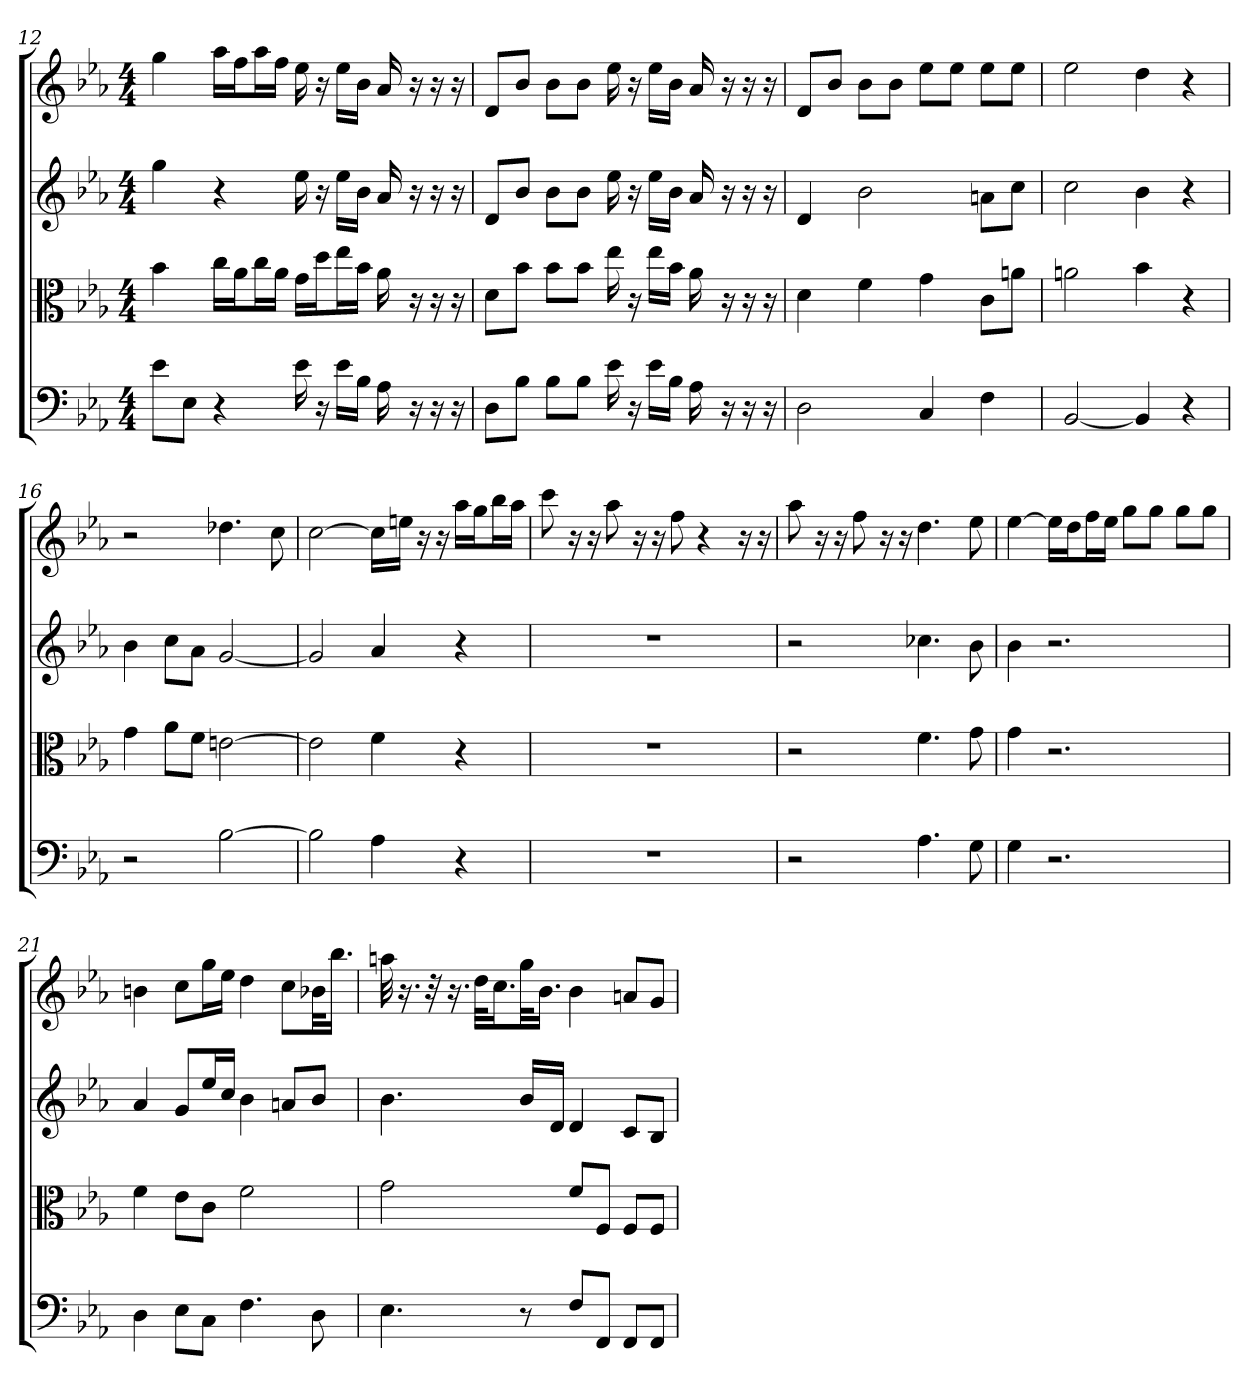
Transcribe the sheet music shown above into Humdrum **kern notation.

**kern	**kern	**kern	**kern
*part4	*part3	*part2	*part1
*staff4	*staff3	*staff2	*staff1
*clefF4	*clefC3	*clefG2	*clefG2
*k[b-e-a-]	*k[b-e-a-]	*k[b-e-a-]	*k[b-e-a-]
*E-:	*E-:	*E-:	*E-:
*M4/4	*M4/4	*M4/4	*M4/4
=12	=12	=12	=12
8e-\L	4b-	4gg	4gg
8E-\J	.	.	.
4r	16cc\LL	4r	16aa-\LL
.	16a-\J	.	16ff\J
.	16cc\L	.	16aa-\L
.	16a-\JJ	.	16ff\JJ
16e-	16g\LL	16ee-	16ee-
16r	16dd\J	16r	16r
16e-\LL	16ee-\L	16ee-\LL	16ee-\LL
16B-\JJ	16b-\JJ	16b-\JJ	16b-\JJ
16A-	16a-	16a-	16a-
16r	16r	16r	16r
16r	16r	16r	16r
16r	16r	16r	16r
=13	=13	=13	=13
8D\L	8d\L	8d/L	8d/L
8B-\J	8b-\J	8b-/J	8b-/J
8B-\L	8b-\L	8b-\L	8b-\L
8B-\J	8b-\J	8b-\J	8b-\J
16e-	16ee-	16ee-	16ee-
16r	16r	16r	16r
16e-\LL	16ee-\LL	16ee-\LL	16ee-\LL
16B-\JJ	16b-\JJ	16b-\JJ	16b-\JJ
16A-	16a-	16a-	16a-
16r	16r	16r	16r
16r	16r	16r	16r
16r	16r	16r	16r
=14	=14	=14	=14
2D	4d	4d	8d/L
.	.	.	8b-/J
.	4f	2b-	8b-\L
.	.	.	8b-\J
4C	4g	.	8ee-\L
.	.	.	8ee-\J
4F	8c\L	8an\L	8ee-\L
.	8an\J	8cc\J	8ee-\J
=15	=15	=15	=15
[2BB-	2an	2cc	2ee-
4BB-]	4b-	4b-	4dd
4r	4r	4r	4r
=16	=16	=16	=16
2r	4g	4b-	2r
.	8a-\L	8cc\L	.
.	8f\J	8a-\J	.
[2B-	[2en	[2g	4.dd-X
.	.	.	8cc
=17	=17	=17	=17
2B-]	2e]	2g]	[2cc
4A-	4f	4a-	16cc\LL]
.	.	.	16een\JJ
.	.	.	16r
.	.	.	16r
4r	4r	4r	16aa-\LL
.	.	.	16gg\J
.	.	.	16bb-\L
.	.	.	16aa-\JJ
=18	=18	=18	=18
1r	1r	1r	8ccc
.	.	.	16r
.	.	.	16r
.	.	.	8aa-
.	.	.	16r
.	.	.	16r
.	.	.	8ff
.	.	.	4r
.	.	.	16r
.	.	.	16r
=19	=19	=19	=19
2r	2r	2r	8aa-
.	.	.	16r
.	.	.	16r
.	.	.	8ff
.	.	.	16r
.	.	.	16r
4.A-	4.f	4.cc-X	4.dd
8G	8g	8b-	8ee-
=20	=20	=20	=20
4G	4g	4b-	[4ee-
2.r	2.r	2.r	16ee-\LL]
.	.	.	16dd\J
.	.	.	16ff\L
.	.	.	16ee-\JJ
.	.	.	8gg\L
.	.	.	8gg\J
.	.	.	8gg\L
.	.	.	8gg\J
=21	=21	=21	=21
4D	4f	4a-	4bn
8E-\L	8e-\L	8g/L	8cc\L
8C\J	8c\J	16ee-/L	16gg\L
.	.	16cc/JJ	16ee-\JJ
4.F	2f	4b-	4dd
.	.	8an/L	8cc\L
8D	.	8b-/J	32b-X\KL
.	.	.	16.bb-\JJ
=22	=22	=22	=22
4.E-	2g	4.b-	32aan
.	.	.	16.r
.	.	.	32r
.	.	.	16.r
.	.	.	32dd\KLL
.	.	.	16.cc\J
8r	.	16b-/LL	32gg\KL
.	.	.	16.b-\JJ
.	.	16d/JJ	.
8F/L	8f/L	4d	4b-
8FF/J	8F/J	.	.
8FF/L	8F/L	8c/L	8an/L
8FF/J	8F/J	8B-/J	8g/J
=	=	=	=
*-	*-	*-	*-
